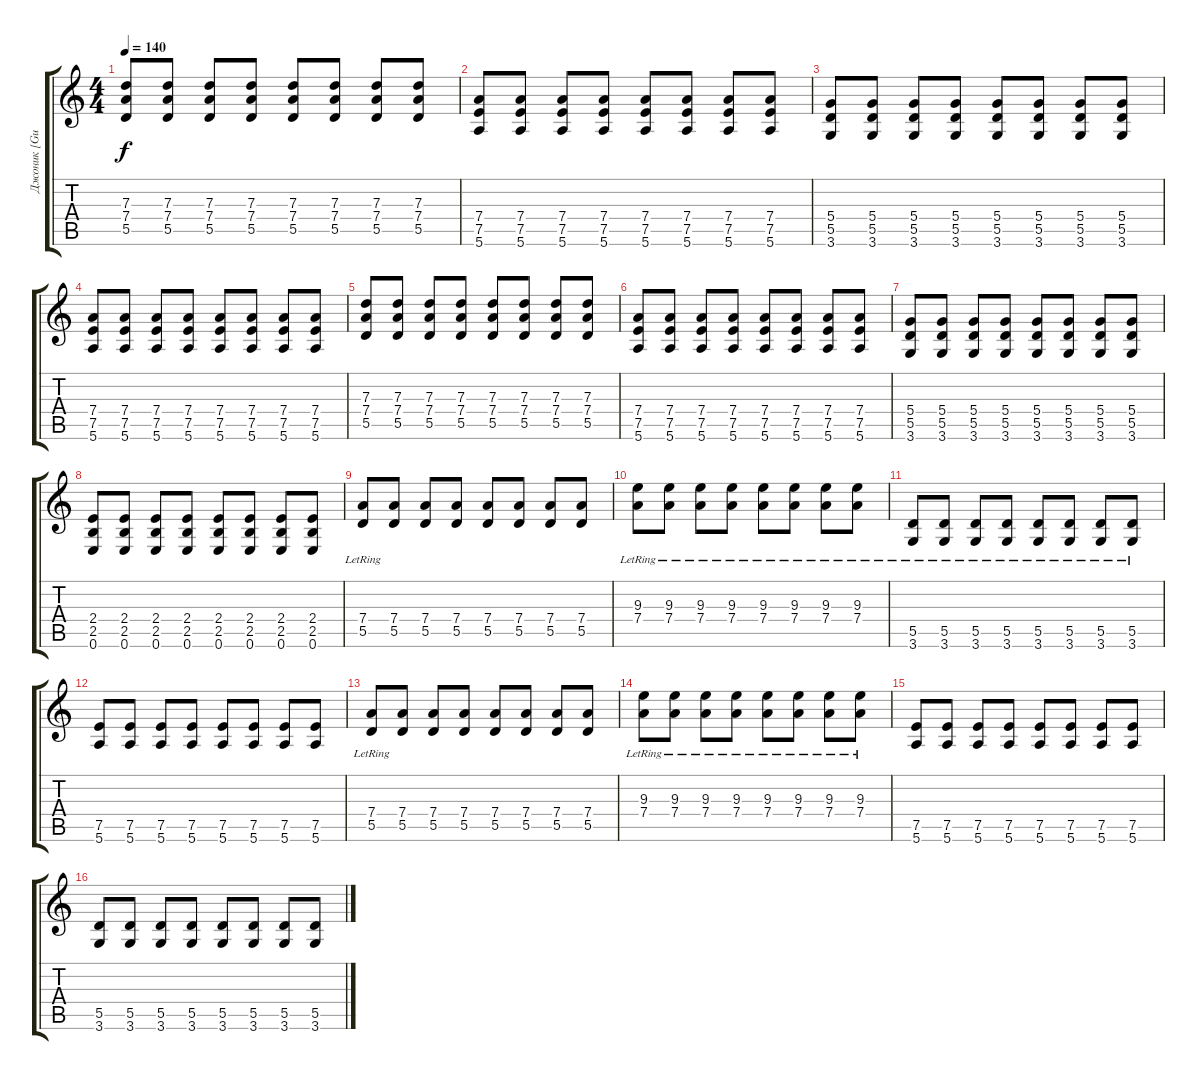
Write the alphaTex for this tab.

\track ("Джоник [Guitar]" "Джоник [Gu") {instrument distortionguitar}
\staff {score tabs}
\tuning (E4 B3 G3 D3 A2 E2) {hide}
\ts (4 4)
\tempo 140
\clef g2
\ks c
(7.3 7.4 5.5).8{dy f} (7.3 7.4 5.5).8 (7.3 7.4 5.5).8 (7.3 7.4 5.5).8 (7.3 7.4 5.5).8 (7.3 7.4 5.5).8 (7.3 7.4 5.5).8 (7.3 7.4 5.5).8 |
(7.4 7.5 5.6).8 (7.4 7.5 5.6).8 (7.4 7.5 5.6).8 (7.4 7.5 5.6).8 (7.4 7.5 5.6).8 (7.4 7.5 5.6).8 (7.4 7.5 5.6).8 (7.4 7.5 5.6).8 |
(5.4 5.5 3.6).8 (5.4 5.5 3.6).8 (5.4 5.5 3.6).8 (5.4 5.5 3.6).8 (5.4 5.5 3.6).8 (5.4 5.5 3.6).8 (5.4 5.5 3.6).8 (5.4 5.5 3.6).8 |
(7.4 7.5 5.6).8 (7.4 7.5 5.6).8 (7.4 7.5 5.6).8 (7.4 7.5 5.6).8 (7.4 7.5 5.6).8 (7.4 7.5 5.6).8 (7.4 7.5 5.6).8 (7.4 7.5 5.6).8 |
(7.3 7.4 5.5).8 (7.3 7.4 5.5).8 (7.3 7.4 5.5).8 (7.3 7.4 5.5).8 (7.3 7.4 5.5).8 (7.3 7.4 5.5).8 (7.3 7.4 5.5).8 (7.3 7.4 5.5).8 |
(7.4 7.5 5.6).8 (7.4 7.5 5.6).8 (7.4 7.5 5.6).8 (7.4 7.5 5.6).8 (7.4 7.5 5.6).8 (7.4 7.5 5.6).8 (7.4 7.5 5.6).8 (7.4 7.5 5.6).8 |
(5.4 5.5 3.6).8 (5.4 5.5 3.6).8 (5.4 5.5 3.6).8 (5.4 5.5 3.6).8 (5.4 5.5 3.6).8 (5.4 5.5 3.6).8 (5.4 5.5 3.6).8 (5.4 5.5 3.6).8 |
(2.4 2.5 0.6).8 (2.4 2.5 0.6).8 (2.4 2.5 0.6).8 (2.4 2.5 0.6).8 (2.4 2.5 0.6).8 (2.4 2.5 0.6).8 (2.4 2.5 0.6).8 (2.4 2.5 0.6).8 |
(7.4{lr} 5.5{lr}).8{volume 10} (7.4 5.5).8 (7.4 5.5).8 (7.4 5.5).8 (7.4 5.5).8 (7.4 5.5).8 (7.4 5.5).8 (7.4 5.5).8 |
(9.3{lr} 7.4{lr}).8 (9.3{lr} 7.4{lr}).8 (9.3{lr} 7.4{lr}).8 (9.3{lr} 7.4{lr}).8 (9.3{lr} 7.4{lr}).8 (9.3{lr} 7.4{lr}).8 (9.3{lr} 7.4{lr}).8 (9.3{lr} 7.4{lr}).8 |
(5.5{lr} 3.6{lr}).8 (5.5{lr} 3.6{lr}).8 (5.5{lr} 3.6{lr}).8 (5.5{lr} 3.6{lr}).8 (5.5{lr} 3.6{lr}).8 (5.5{lr} 3.6{lr}).8 (5.5{lr} 3.6{lr}).8 (5.5{lr} 3.6{lr}).8 |
(7.5 5.6).8 (7.5 5.6).8 (7.5 5.6).8 (7.5 5.6).8 (7.5 5.6).8 (7.5 5.6).8 (7.5 5.6).8 (7.5 5.6).8 |
(7.4{lr} 5.5{lr}).8 (7.4 5.5).8 (7.4 5.5).8 (7.4 5.5).8 (7.4 5.5).8 (7.4 5.5).8 (7.4 5.5).8 (7.4 5.5).8 |
(9.3{lr} 7.4{lr}).8 (9.3{lr} 7.4{lr}).8 (9.3{lr} 7.4{lr}).8 (9.3{lr} 7.4{lr}).8 (9.3{lr} 7.4{lr}).8 (9.3{lr} 7.4{lr}).8 (9.3{lr} 7.4{lr}).8 (9.3{lr} 7.4{lr}).8 |
(7.5 5.6).8 (7.5 5.6).8 (7.5 5.6).8 (7.5 5.6).8 (7.5 5.6).8 (7.5 5.6).8 (7.5 5.6).8 (7.5 5.6).8 |
(5.5 3.6).8 (5.5 3.6).8 (5.5 3.6).8 (5.5 3.6).8 (5.5 3.6).8 (5.5 3.6).8 (5.5 3.6).8 (5.5 3.6).8
